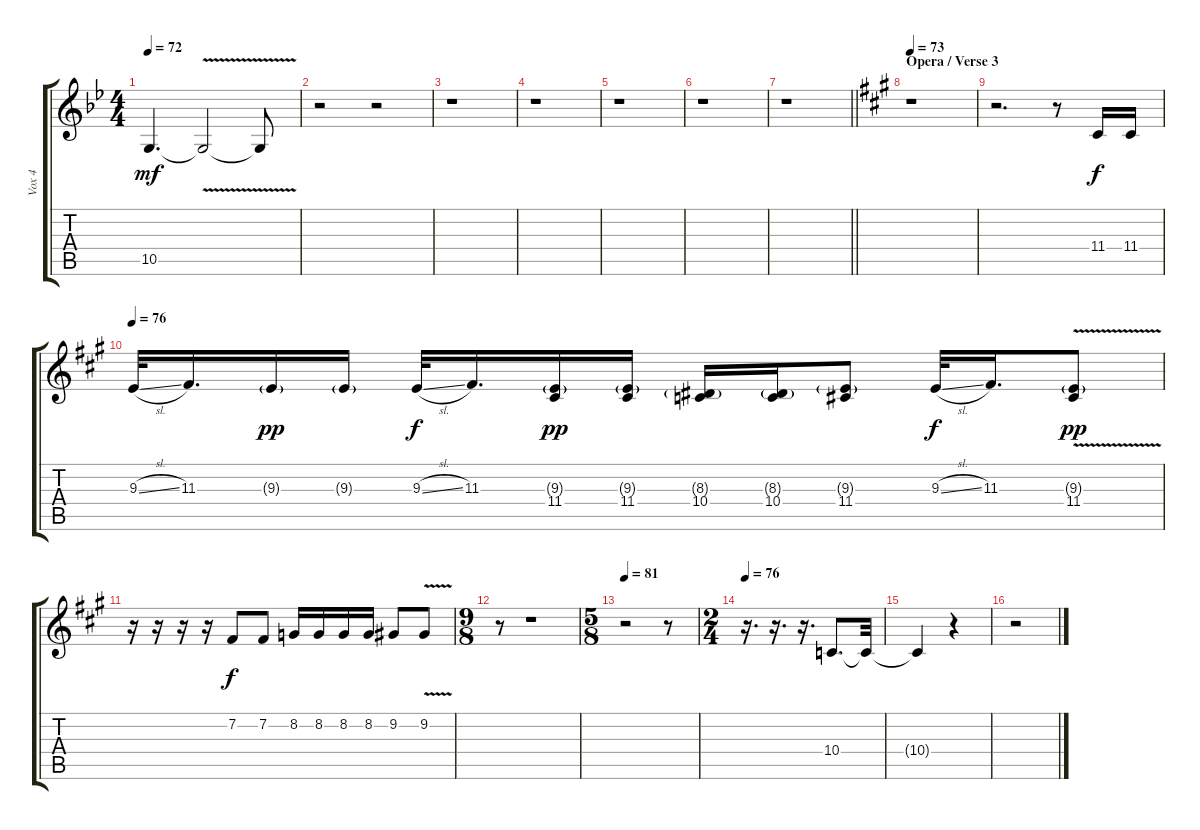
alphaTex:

\track ("Vox 4" "Vox 4") {instrument altosax}
\staff {score tabs}
\tuning (E4 B3 G3 D3 A2 E2) {hide}
\ts (4 4)
\tempo 72
\clef g2
\ks bb
10.5.4{d dy mf} 10.5{v t}.2 10.5{t}.8 |
r.2 r.2{balance 10} |
r.1 |
r.1 |
r.1 |
r.1 |
\barLineRight lightlight
r.1 |
\section ("" "Opera / Verse 3")
\tempo 73
\ks a
r.1 |
r.2{d} r.8 11.4.16{dy f} 11.4.16 |
\tempo 76
9.3{sl}.32 11.3.16{d} 9.3{g}.16{dy pp} 9.3{g}.16 9.3{sl}.32{dy f} 11.3.16{d} (9.3{g} 11.4).16{dy pp} (9.3{g} 11.4).16 (8.3{g} 10.4).16 (8.3{g} 10.4).16 (9.3{g} 11.4).8 9.3{sl}.32{dy f} 11.3.16{d} (9.3{g} 11.4{v}).8{dy pp} |
r.16 r.16 r.16 r.16 7.2.8{dy f} 7.2.8 8.2.16 8.2.16 8.2.16 8.2.16 9.2.8 9.2{v}.8 |
\ts (9 8)
r.8 r.1 |
\ts (5 8)
\tempo 81
r.2 r.8 |
\ts (2 4)
\tempo 76
r.16{d} r.16{d} r.16{d} 10.4.8{d} 10.4{t}.32 |
10.4{t}.4 r.4 |
r.2
